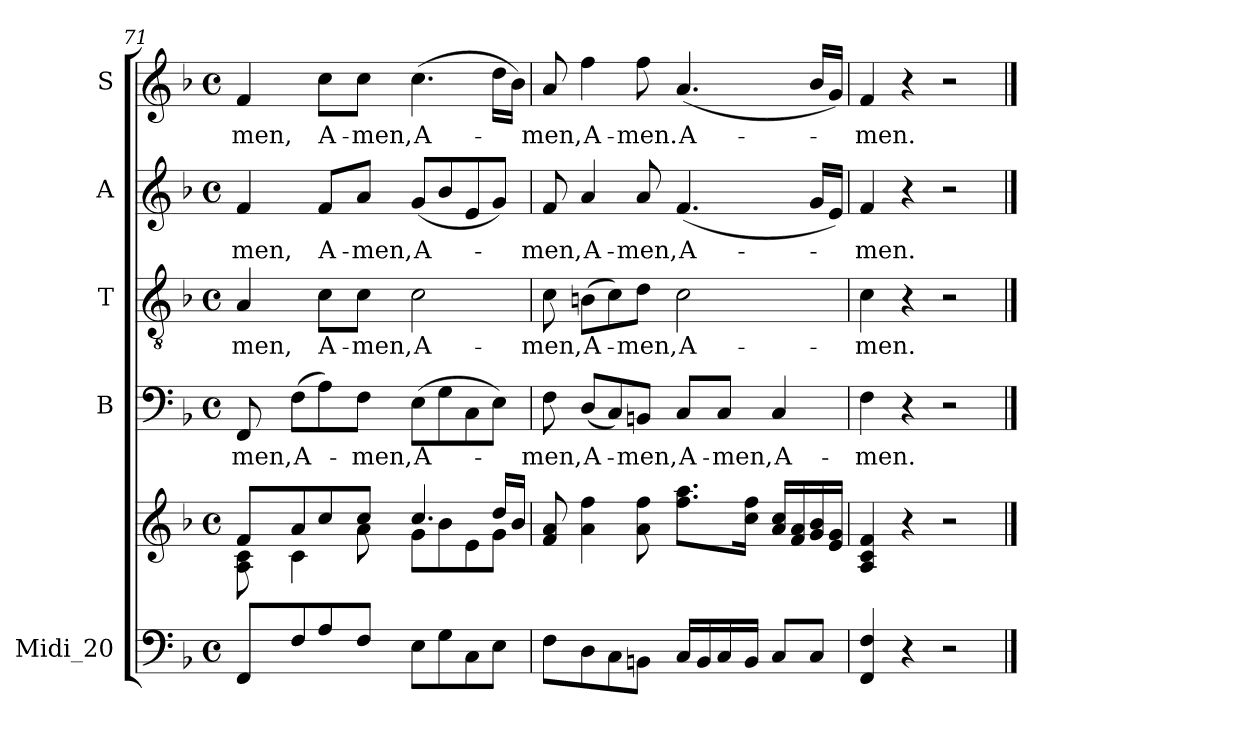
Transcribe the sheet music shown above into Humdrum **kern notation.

**kern	**kern	**kern	**text	**kern	**text	**kern	**text	**kern	**text
*part5	*part5	*part4	*part4	*part3	*part3	*part2	*part2	*part1	*part1
*staff6	*staff5	*staff4	*staff4	*staff3	*staff3	*staff2	*staff2	*staff1	*staff1
*I"Midi_20	*	*I"B	*	*I"T	*	*I"A	*	*I"S	*
*clefF4	*clefG2	*clefF4	*	*clefGv2	*	*clefG2	*	*clefG2	*
*k[b-]	*k[b-]	*k[b-]	*	*k[b-]	*	*k[b-]	*	*k[b-]	*
*F:	*F:	*F:	*	*F:	*	*F:	*	*F:	*
*M4/4	*M4/4	*M4/4	*	*M4/4	*	*M4/4	*	*M4/4	*
*met(c)	*met(c)	*met(c)	*	*met(c)	*	*met(c)	*	*met(c)	*
=71	=71	=71	=71	=71	=71	=71	=71	=71	=71
*	*^	*	*	*	*	*	*	*	*
!	!	!	!	!LO:LY:b	!	!LO:LY:b	!	!LO:LY:b	!	!LO:LY:b
8FF/L	8f/L	8A\ 8c\	8FF/	-men,	4A/	men,	4f/	men,	4f/	men,
!	!	!	!	!LO:LY:b	!	!	!	!	!	!
8F/	8a/	4c\	(>8F\L	A-	.	.	.	.	.	.
!	!	!	!	!	!	!LO:LY:b	!	!LO:LY:b	!	!LO:LY:b
8A/	8cc/	.	8A\)	.	8c\L	A-	8f/L	A-	8cc\L	A-
!	!	!	!	!LO:LY:b	!	!LO:LY:b	!	!LO:LY:b	!	!LO:LY:b
8F/J	8cc/J	8a\	8F\J	men,	8c\J	-men,	8a/J	-men,	8cc\J	-men,
*	*	*	*	*	*	*	*	*	*MM78	*
!	!	!	!	!LO:LY:b	!	!LO:LY:b	!	!LO:LY:b	!	!LO:LY:b
8E\L	4.cc/	8g\L	(>8E\L	A-	2c\	A-	(<8g/L	A-	(>4.cc\	A-
8G\	.	8b-\	8G\	.	.	.	8b-/	.	.	.
8C\	.	8e\	8C\	.	.	.	8e/	.	.	.
*	*	*	*	*	*	*	*	*	*MM76	*
8E\J	16dd/LL	8g\J	8E\J)	.	.	.	8g/J)	.	16dd\LL	.
*	*	*	*	*	*	*	*	*	*MM76	*
.	16b-/JJ	.	.	.	.	.	.	.	16b-\JJ)	.
=72	=72	=72	=72	=72	=72	=72	=72	=72	=72	=72
*	*	*	*	*	*	*	*	*	*MM75	*
!	!	!	!	!LO:LY:b	!	!LO:LY:b	!	!LO:LY:b	!	!LO:LY:b
8F\L	8f/ 8a/	2ryy	8F\	men,	8c\	-men,	8f/	men,	8a/	men,
*	*	*	*	*	*	*	*	*	*MM73	*
!	!	!	!	!LO:LY:b	!	!LO:LY:b	!	!LO:LY:b	!	!LO:LY:b
8D\	4a\ 4ff\	.	(<8D/L	A-	(>8Bn\L	A-	4a/	A-	4ff\	A-
8C\	.	.	8C/)	.	8c\)	.	.	.	.	.
*	*	*	*	*	*	*	*	*	*MM72	*
!	!	!	!	!LO:LY:b	!	!LO:LY:b	!	!LO:LY:b	!	!LO:LY:b
8BBn\J	8a\ 8ff\	.	8BBn/J	men,	8d\J	men,	8a/	-men,	8ff\	-men.
*	*	*	*	*	*	*	*	*	*MM70	*
!	!	!	!	!LO:LY:b	!	!LO:LY:b	!	!LO:LY:b	!	!LO:LY:b
16C/LL	8.ff\ 8.aa\L	2ryy	8C/L	A-	2c\	A-	(<4.f/	A-	(<4.a/	A-
16BB/	.	.	.	.	.	.	.	.	.	.
!	!	!	!	!LO:LY:b	!	!	!	!	!	!
16C/	.	.	8C/J	-men,	.	.	.	.	.	.
16BB/JJ	16cc\ 16ff\Jk	.	.	.	.	.	.	.	.	.
!	!	!	!	!LO:LY:b	!	!	!	!	!	!
8C/L	16a/ 16cc/LL	.	4C/	A-	.	.	.	.	.	.
.	16f/ 16a/	.	.	.	.	.	.	.	.	.
*	*	*	*	*	*	*	*	*	*MM68	*
8C/J	16g/ 16b-/	.	.	.	.	.	16g/LL	.	16b-/LL	.
*	*	*	*	*	*	*	*	*	*MM68	*
.	16e/ 16g/JJ	.	.	.	.	.	16e/JJ)	.	16g/JJ)	.
=73	=73	=73	=73	=73	=73	=73	=73	=73	=73	=73
*	*	*	*	*	*	*	*	*	*MM68	*
!	!	!	!	!LO:LY:b	!	!LO:LY:b	!	!LO:LY:b	!	!LO:LY:b
4FF/ 4F/	4A/ 4c/ 4f/	2ryy	4F\	-men.	4c\	-men.	4f/	men.	4f/	men.
4r	4r	.	4r	.	4r	.	4r	.	4r	.
2r	2r	2ryy	2r	.	2r	.	2r	.	2r	.
*	*v	*v	*	*	*	*	*	*	*	*
==	==	==	==	==	==	==	==	==	==
*-	*-	*-	*-	*-	*-	*-	*-	*-	*-
